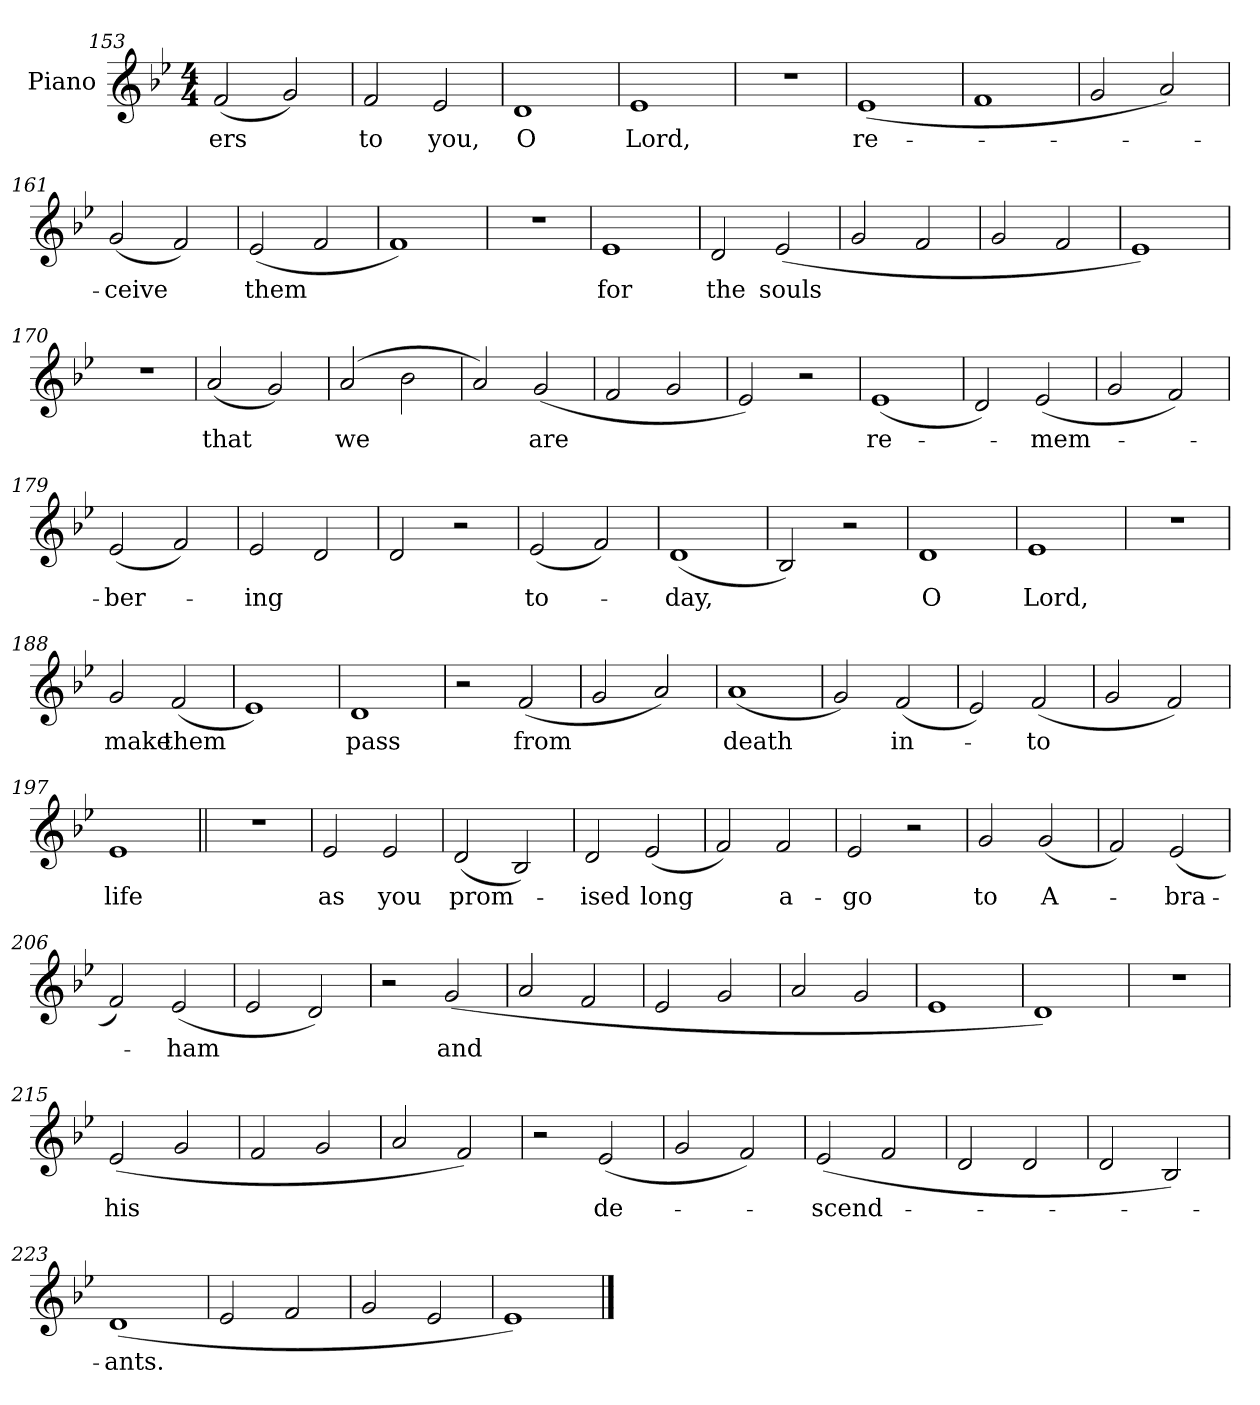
**kern	**text
*part1	*part1
*staff1	*staff1
*I"Piano	*
*I'Pno.	*
*clefG2	*
*k[b-e-]	*
*M4/4	*
=153	=153
(>2f/	-ers
2g/)	.
=154	=154
2f/	to
2e-/	you,
=155	=155
1d	O
=156	=156
1e-	Lord,
=157	=157
1r	.
=158	=158
(>1e-	re-
!!LO:LB:g=z
=159	=159
1f	.
=160	=160
2g/	.
2a/)	.
=161	=161
(<2g/	-ceive
2f/)	.
=162	=162
(>2e-/	them
2f/	.
=163	=163
1f)	.
=164	=164
1r	.
=165	=165
1e-	for
=166	=166
2d/	the
(>2e-/	souls
=167	=167
2g/	.
2f/	.
=168	=168
2g/	.
2f/	.
=169	=169
1e-)	.
!!LO:LB:g=z
=170	=170
1r	.
=171	=171
(<2a/	that
2g/)	.
=172	=172
(>2a/	we
2b-\	.
=173	=173
2a/)	.
(<2g/	are
=174	=174
2f/	.
2g/	.
=175	=175
2e-/)	.
2r	.
=176	=176
(<1e-	re-
=177	=177
2d/)	.
(>2e-/	-mem-
=178	=178
2g/	.
2f/)	.
=179	=179
(>2e-/	-ber-
2f/)	.
!!LO:LB:g=z
=180	=180
2e-/	-ing
2d/	.
=181	=181
2d/	.
2r	.
=182	=182
(>2e-/	to-
2f/)	.
=183	=183
(<1d	-day,
=184	=184
2B-/)	.
2r	.
=185	=185
1d	O
=186	=186
1e-	Lord,
=187	=187
1r	.
=188	=188
2g/	make
(<2f/	them
=189	=189
1e-)	.
=190	=190
1d	pass
!!LO:LB:g=z
=191	=191
2r	.
(>2f/	from
=192	=192
2g/	.
2a/)	.
=193	=193
(<1a	death
=194	=194
2g/)	.
(<2f/	in-
=195	=195
2e-/)	.
(>2f/	-to
=196	=196
2g/	.
2f/)	.
=197	=197
1e-	life
=198||	=198||
1r	.
=199	=199
2e-/	as
2e-/	you
=200	=200
(<2d/	prom-
2B-/)	.
!!LO:LB:g=z
=201	=201
2d/	-ised
(>2e-/	long
=202	=202
2f/)	.
2f/	a-
=203	=203
2e-/	-go
2r	.
=204	=204
2g/	to
(<2g/	A-
=205	=205
2f/)	.
(>2e-/	-bra-
=206	=206
2f/)	.
(<2e-/	-ham
=207	=207
2e-/	.
2d/)	.
=208	=208
2r	.
(>2g/	and
=209	=209
2a/	.
2f/	.
=210	=210
2e-/	.
2g/	.
!!LO:LB:g=z
=211	=211
2a/	.
2g/	.
=212	=212
1e-	.
=213	=213
1d)	.
=214	=214
1r	.
=215	=215
(>2e-/	his
2g/	.
=216	=216
2f/	.
2g/	.
=217	=217
2a/	.
2f/)	.
=218	=218
2r	.
(>2e-/	de-
=219	=219
2g/	.
2f/)	.
=220	=220
(>2e-/	-scend-
2f/	.
=221	=221
2d/	.
2d/	.
!!LO:PB:g=z
=222	=222
2d/	.
2B-/)	.
=223	=223
(>1d	-ants.
=224	=224
2e-/	.
2f/	.
=225	=225
2g/	.
2e-/	.
=226	=226
1e-)	.
==	==
*-	*-
